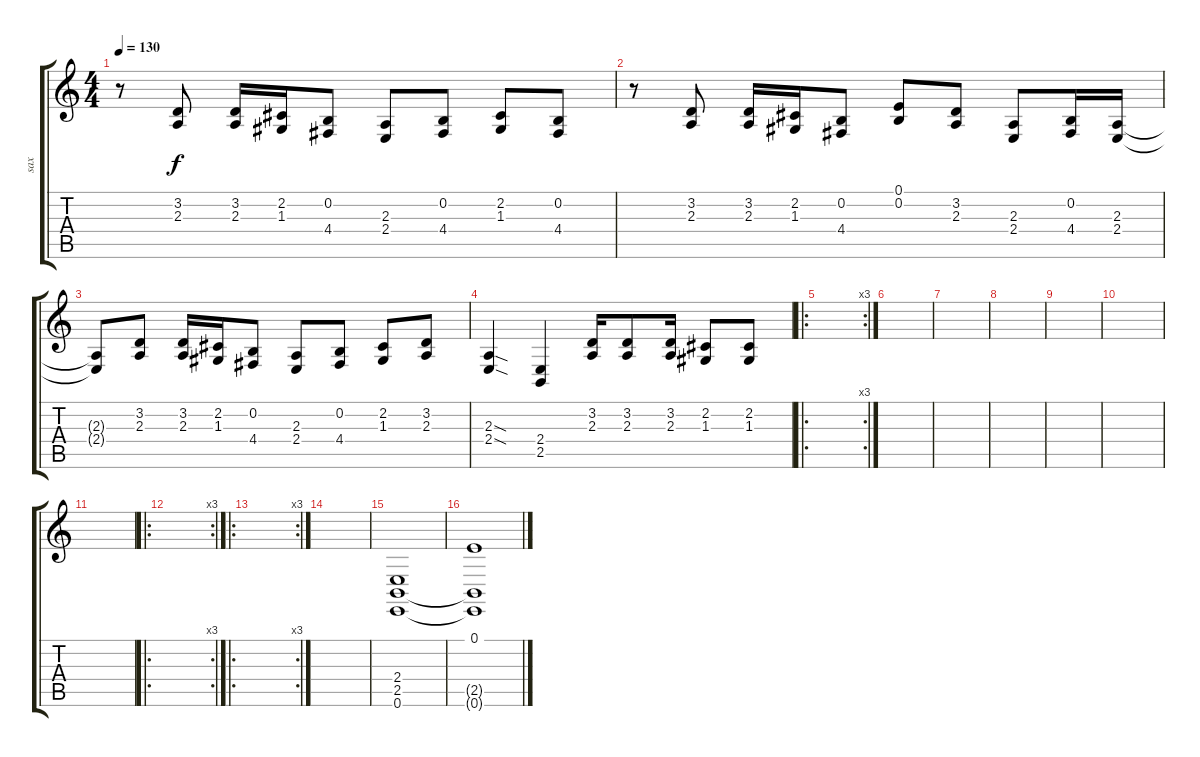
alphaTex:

\track ("sax" "sax") {instrument altosax}
\staff {score tabs}
\tuning (E4 B3 G3 D3 A2 E2) {hide}
\ts (4 4)
\tempo 130
\clef g2
\ks c
r.8{dy f} (3.2 2.3).8 (3.2 2.3).16 (2.2 1.3).16 (0.2 4.4).8 (2.3 2.4).8 (0.2 4.4).8 (2.2 1.3).8 (0.2 4.4).8 |
r.8 (3.2 2.3).8 (3.2 2.3).16 (2.2 1.3).16 (0.2 4.4).8 (0.1 0.2).8 (3.2 2.3).8 (2.3 2.4).8 (0.2 4.4).16 (2.3 2.4).16 |
(2.3{t} 2.4{t}).8 (3.2 2.3).8 (3.2 2.3).16 (2.2 1.3).16 (0.2 4.4).8 (2.3 2.4).8 (0.2 4.4).8 (2.2 1.3).8 (3.2 2.3).8 |
(2.3{sod} 2.4{sod}).4 (2.4 2.5).4 (3.2 2.3).16 (3.2 2.3).8 (3.2 2.3).16 (2.2 1.3).8 (2.2 1.3).8 |
\ro
\rc 3
|
|
|
|
|
|
|
\ro
\rc 3
|
\ro
\rc 3
|
|
(2.4 2.5 0.6).1 |
(0.1 2.5{t} 0.6{t}).1
